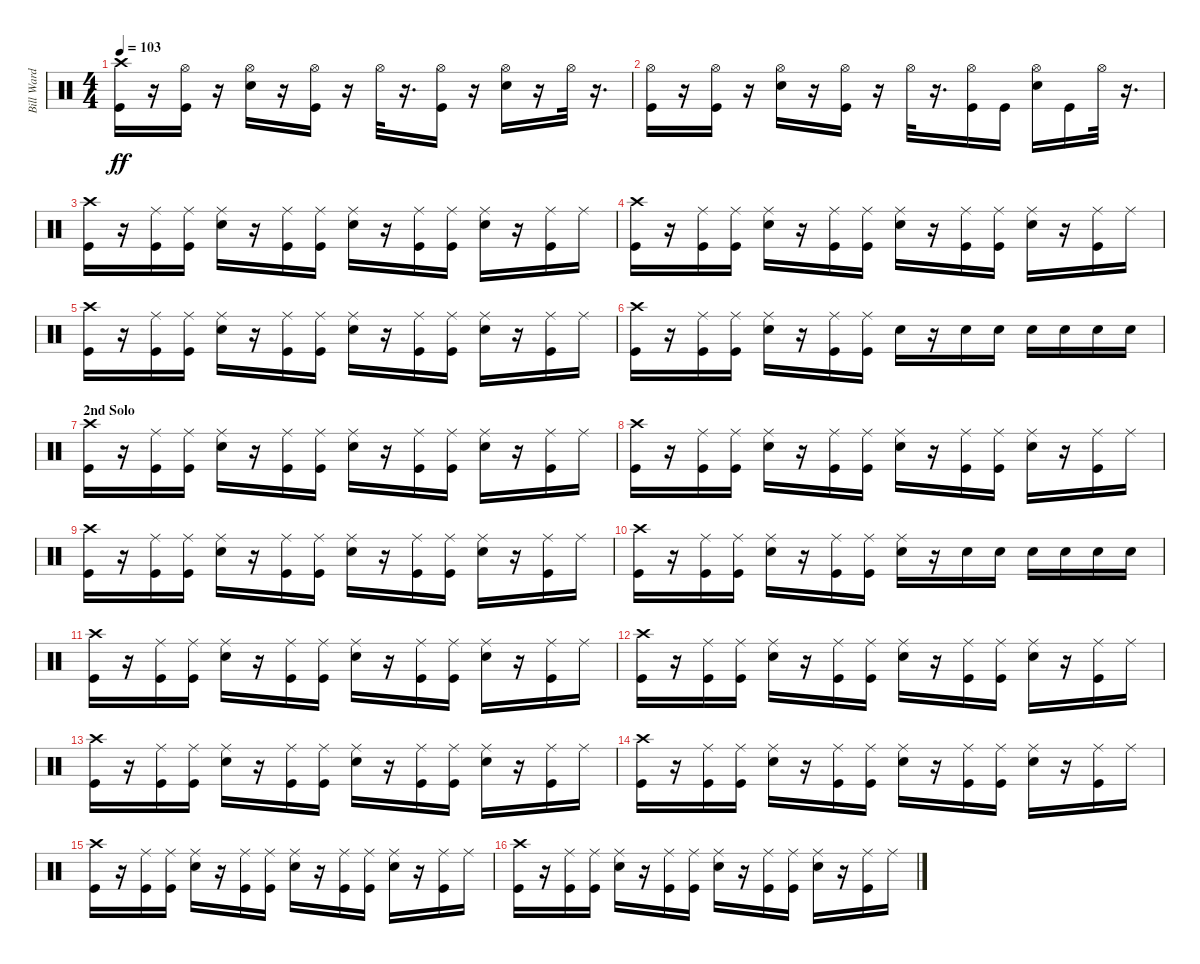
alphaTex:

\track ("Bill Ward" "Bill Ward") {instrument percussion}
\staff {score}
\articulation defaults
\ts (4 4)
\tempo 103
\clef neutral
\ks c
("Kick (hit)" "Crash high (hit)").16{dy ff} r.16 ("Kick (hit)" "Hi-Hat (open)").16 r.16 ("Snare (hit) 2" "Hi-Hat (open)").16 r.16 ("Kick (hit)" "Hi-Hat (open)").16 r.16 "Hi-Hat (open)".32 r.16{d} ("Kick (hit)" "Hi-Hat (open)").16 r.16 ("Snare (hit) 2" "Hi-Hat (open)").16 r.16 "Hi-Hat (open)".32 r.16{d} |
("Kick (hit)" "Hi-Hat (open)").16 r.16 ("Kick (hit)" "Hi-Hat (open)").16 r.16 ("Snare (hit) 2" "Hi-Hat (open)").16 r.16 ("Kick (hit)" "Hi-Hat (open)").16 r.16 "Hi-Hat (open)".32 r.16{d} ("Kick (hit)" "Hi-Hat (open)").16 "Kick (hit)".16 ("Snare (hit) 2" "Hi-Hat (open)").16 "Kick (hit)".16 "Hi-Hat (open)".32 r.16{d} |
("Kick (hit)" "Crash high (hit)").16 r.16 ("Kick (hit)" "Ride (middle)").16 ("Kick (hit)" "Ride (middle)").16 ("Ride (middle)" "Snare (hit) 2").16 r.16 ("Kick (hit)" "Ride (middle)").16 ("Kick (hit)" "Ride (middle)").16 ("Ride (middle)" "Snare (hit) 2").16 r.16 ("Kick (hit)" "Ride (middle)").16 ("Kick (hit)" "Ride (middle)").16 ("Ride (middle)" "Snare (hit) 2").16 r.16 ("Kick (hit)" "Ride (middle)").16 "Ride (middle)".16 |
("Crash high (hit)" "Kick (hit)").16 r.16 ("Kick (hit)" "Ride (middle)").16 ("Kick (hit)" "Ride (middle)").16 ("Ride (middle)" "Snare (hit) 2").16 r.16 ("Kick (hit)" "Ride (middle)").16 ("Kick (hit)" "Ride (middle)").16 ("Ride (middle)" "Snare (hit) 2").16 r.16 ("Kick (hit)" "Ride (middle)").16 ("Kick (hit)" "Ride (middle)").16 ("Ride (middle)" "Snare (hit) 2").16 r.16 ("Kick (hit)" "Ride (middle)").16 "Ride (middle)".16 |
("Crash high (hit)" "Kick (hit)").16 r.16 ("Kick (hit)" "Ride (middle)").16 ("Kick (hit)" "Ride (middle)").16 ("Ride (middle)" "Snare (hit) 2").16 r.16 ("Kick (hit)" "Ride (middle)").16 ("Kick (hit)" "Ride (middle)").16 ("Ride (middle)" "Snare (hit) 2").16 r.16 ("Kick (hit)" "Ride (middle)").16 ("Kick (hit)" "Ride (middle)").16 ("Ride (middle)" "Snare (hit) 2").16 r.16 ("Kick (hit)" "Ride (middle)").16 "Ride (middle)".16 |
("Crash high (hit)" "Kick (hit)").16 r.16 ("Kick (hit)" "Ride (middle)").16 ("Kick (hit)" "Ride (middle)").16 ("Ride (middle)" "Snare (hit) 2").16 r.16 ("Kick (hit)" "Ride (middle)").16 ("Kick (hit)" "Ride (middle)").16 "Snare (hit) 2".16 r.16 "Snare (hit) 2".16 "Snare (hit) 2".16 "Snare (hit) 2".16 "Snare (hit) 2".16 "Snare (hit) 2".16 "Snare (hit) 2".16 |
\section ("" "2nd Solo")
("Kick (hit)" "Crash high (hit)").16 r.16 ("Kick (hit)" "Ride (middle)").16 ("Kick (hit)" "Ride (middle)").16 ("Ride (middle)" "Snare (hit) 2").16 r.16 ("Kick (hit)" "Ride (middle)").16 ("Kick (hit)" "Ride (middle)").16 ("Ride (middle)" "Snare (hit) 2").16 r.16 ("Kick (hit)" "Ride (middle)").16 ("Kick (hit)" "Ride (middle)").16 ("Ride (middle)" "Snare (hit) 2").16 r.16 ("Kick (hit)" "Ride (middle)").16 "Ride (middle)".16 |
("Kick (hit)" "Crash high (hit)").16 r.16 ("Kick (hit)" "Ride (middle)").16 ("Kick (hit)" "Ride (middle)").16 ("Ride (middle)" "Snare (hit) 2").16 r.16 ("Kick (hit)" "Ride (middle)").16 ("Kick (hit)" "Ride (middle)").16 ("Ride (middle)" "Snare (hit) 2").16 r.16 ("Kick (hit)" "Ride (middle)").16 ("Kick (hit)" "Ride (middle)").16 ("Ride (middle)" "Snare (hit) 2").16 r.16 ("Kick (hit)" "Ride (middle)").16 "Ride (middle)".16 |
("Crash high (hit)" "Kick (hit)").16 r.16 ("Kick (hit)" "Ride (middle)").16 ("Kick (hit)" "Ride (middle)").16 ("Ride (middle)" "Snare (hit) 2").16 r.16 ("Kick (hit)" "Ride (middle)").16 ("Kick (hit)" "Ride (middle)").16 ("Ride (middle)" "Snare (hit) 2").16 r.16 ("Kick (hit)" "Ride (middle)").16 ("Kick (hit)" "Ride (middle)").16 ("Ride (middle)" "Snare (hit) 2").16 r.16 ("Kick (hit)" "Ride (middle)").16 "Ride (middle)".16 |
("Kick (hit)" "Crash high (hit)").16 r.16 ("Kick (hit)" "Ride (middle)").16 ("Kick (hit)" "Ride (middle)").16 ("Ride (middle)" "Snare (hit) 2").16 r.16 ("Kick (hit)" "Ride (middle)").16 ("Kick (hit)" "Ride (middle)").16 ("Ride (middle)" "Snare (hit) 2").16 r.16 "Snare (hit) 2".16 "Snare (hit) 2".16 "Snare (hit) 2".16 "Snare (hit) 2".16 "Snare (hit) 2".16 "Snare (hit) 2".16 |
("Kick (hit)" "Crash high (hit)").16 r.16 ("Kick (hit)" "Ride (middle)").16 ("Kick (hit)" "Ride (middle)").16 ("Ride (middle)" "Snare (hit) 2").16 r.16 ("Kick (hit)" "Ride (middle)").16 ("Kick (hit)" "Ride (middle)").16 ("Ride (middle)" "Snare (hit) 2").16 r.16 ("Kick (hit)" "Ride (middle)").16 ("Kick (hit)" "Ride (middle)").16 ("Ride (middle)" "Snare (hit) 2").16 r.16 ("Kick (hit)" "Ride (middle)").16 "Ride (middle)".16 |
("Kick (hit)" "Crash high (hit)").16 r.16 ("Kick (hit)" "Ride (middle)").16 ("Kick (hit)" "Ride (middle)").16 ("Ride (middle)" "Snare (hit) 2").16 r.16 ("Kick (hit)" "Ride (middle)").16 ("Kick (hit)" "Ride (middle)").16 ("Ride (middle)" "Snare (hit) 2").16 r.16 ("Kick (hit)" "Ride (middle)").16 ("Kick (hit)" "Ride (middle)").16 ("Ride (middle)" "Snare (hit) 2").16 r.16 ("Kick (hit)" "Ride (middle)").16 "Ride (middle)".16 |
("Kick (hit)" "Crash high (hit)").16 r.16 ("Kick (hit)" "Ride (middle)").16 ("Kick (hit)" "Ride (middle)").16 ("Ride (middle)" "Snare (hit) 2").16 r.16 ("Kick (hit)" "Ride (middle)").16 ("Kick (hit)" "Ride (middle)").16 ("Ride (middle)" "Snare (hit) 2").16 r.16 ("Kick (hit)" "Ride (middle)").16 ("Kick (hit)" "Ride (middle)").16 ("Ride (middle)" "Snare (hit) 2").16 r.16 ("Kick (hit)" "Ride (middle)").16 "Ride (middle)".16 |
("Kick (hit)" "Crash high (hit)").16 r.16 ("Kick (hit)" "Ride (middle)").16 ("Kick (hit)" "Ride (middle)").16 ("Ride (middle)" "Snare (hit) 2").16 r.16 ("Kick (hit)" "Ride (middle)").16 ("Kick (hit)" "Ride (middle)").16 ("Ride (middle)" "Snare (hit) 2").16 r.16 ("Kick (hit)" "Ride (middle)").16 ("Kick (hit)" "Ride (middle)").16 ("Ride (middle)" "Snare (hit) 2").16 r.16 ("Kick (hit)" "Ride (middle)").16 "Ride (middle)".16 |
("Kick (hit)" "Crash high (hit)").16 r.16 ("Kick (hit)" "Ride (middle)").16 ("Kick (hit)" "Ride (middle)").16 ("Ride (middle)" "Snare (hit) 2").16 r.16 ("Kick (hit)" "Ride (middle)").16 ("Kick (hit)" "Ride (middle)").16 ("Ride (middle)" "Snare (hit) 2").16 r.16 ("Kick (hit)" "Ride (middle)").16 ("Kick (hit)" "Ride (middle)").16 ("Ride (middle)" "Snare (hit) 2").16 r.16 ("Kick (hit)" "Ride (middle)").16 "Ride (middle)".16 |
("Kick (hit)" "Crash high (hit)").16 r.16 ("Kick (hit)" "Ride (middle)").16 ("Kick (hit)" "Ride (middle)").16 ("Ride (middle)" "Snare (hit) 2").16 r.16 ("Kick (hit)" "Ride (middle)").16 ("Kick (hit)" "Ride (middle)").16 ("Ride (middle)" "Snare (hit) 2").16 r.16 ("Kick (hit)" "Ride (middle)").16 ("Kick (hit)" "Ride (middle)").16 ("Ride (middle)" "Snare (hit) 2").16 r.16 ("Kick (hit)" "Ride (middle)").16 "Ride (middle)".16
